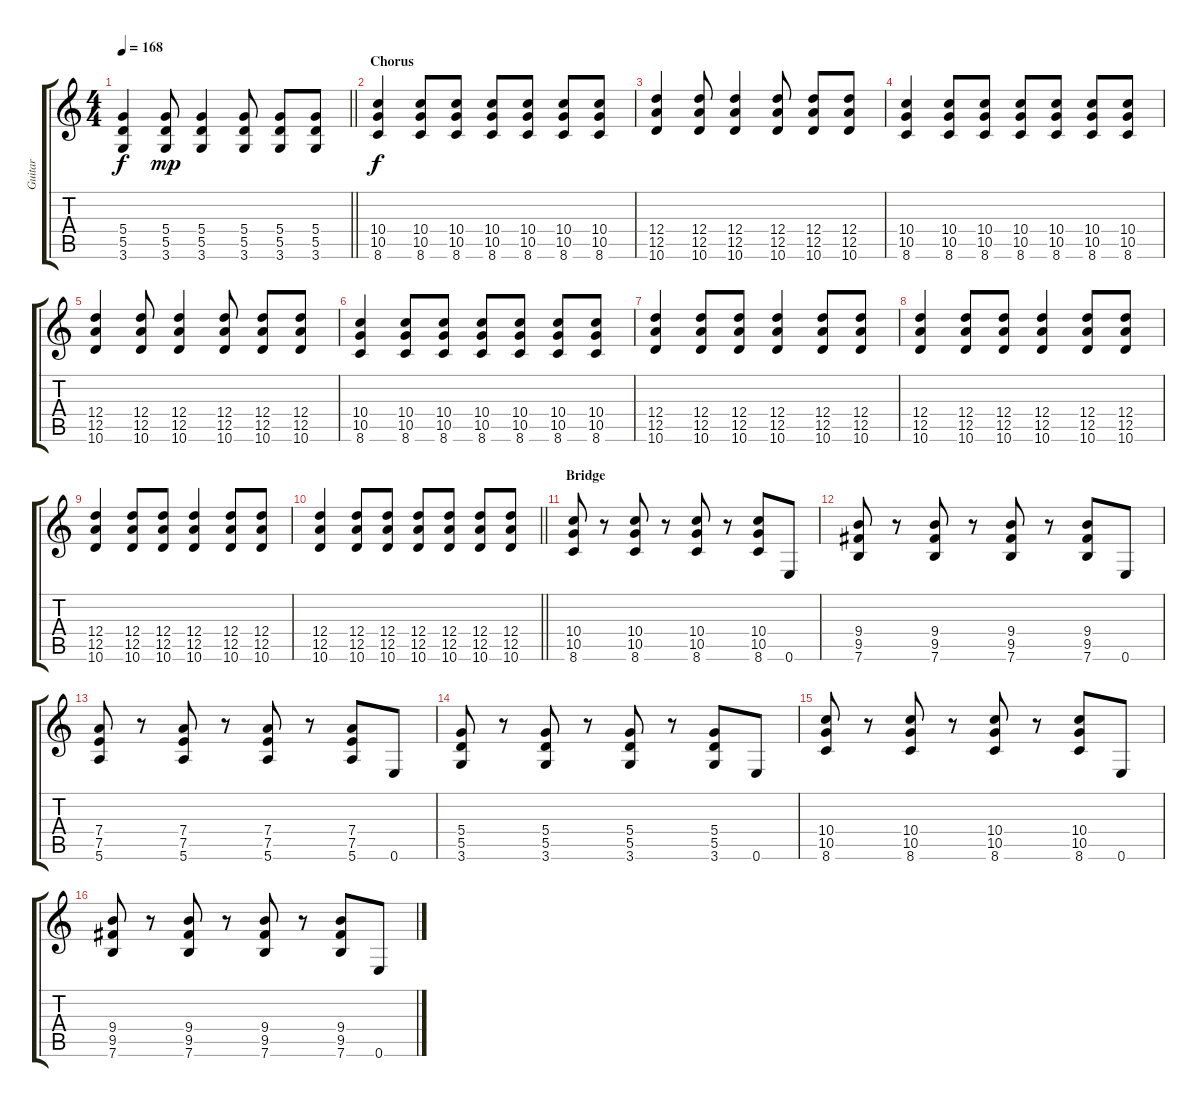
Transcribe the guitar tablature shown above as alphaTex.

\track ("Guitar" "Guitar") {instrument overdrivenguitar}
\staff {score tabs}
\tuning (E4 B3 G3 D3 A2 E2) {hide}
\ts (4 4)
\tempo 168
\clef g2
\barLineRight lightlight
\ks c
(5.4 5.5 3.6).4{dy f} (5.4 5.5 3.6).8{dy mp} (5.4 5.5 3.6).4 (5.4 5.5 3.6).8 (5.4 5.5 3.6).8 (5.4 5.5 3.6).8 |
\section ("" "Chorus")
(10.4 10.5 8.6).4{dy f} (10.4 10.5 8.6).8 (10.4 10.5 8.6).8 (10.4 10.5 8.6).8 (10.4 10.5 8.6).8 (10.4 10.5 8.6).8 (10.4 10.5 8.6).8 |
(12.4 12.5 10.6).4 (12.4 12.5 10.6).8 (12.4 12.5 10.6).4 (12.4 12.5 10.6).8 (12.4 12.5 10.6).8 (12.4 12.5 10.6).8 |
(10.4 10.5 8.6).4 (10.4 10.5 8.6).8 (10.4 10.5 8.6).8 (10.4 10.5 8.6).8 (10.4 10.5 8.6).8 (10.4 10.5 8.6).8 (10.4 10.5 8.6).8 |
(12.4 12.5 10.6).4 (12.4 12.5 10.6).8 (12.4 12.5 10.6).4 (12.4 12.5 10.6).8 (12.4 12.5 10.6).8 (12.4 12.5 10.6).8 |
(10.4 10.5 8.6).4 (10.4 10.5 8.6).8 (10.4 10.5 8.6).8 (10.4 10.5 8.6).8 (10.4 10.5 8.6).8 (10.4 10.5 8.6).8 (10.4 10.5 8.6).8 |
(12.4 12.5 10.6).4 (12.4 12.5 10.6).8 (12.4 12.5 10.6).8 (12.4 12.5 10.6).4 (12.4 12.5 10.6).8 (12.4 12.5 10.6).8 |
(12.4 12.5 10.6).4 (12.4 12.5 10.6).8 (12.4 12.5 10.6).8 (12.4 12.5 10.6).4 (12.4 12.5 10.6).8 (12.4 12.5 10.6).8 |
(12.4 12.5 10.6).4 (12.4 12.5 10.6).8 (12.4 12.5 10.6).8 (12.4 12.5 10.6).4 (12.4 12.5 10.6).8 (12.4 12.5 10.6).8 |
\barLineRight lightlight
(12.4 12.5 10.6).4 (12.4 12.5 10.6).8 (12.4 12.5 10.6).8 (12.4 12.5 10.6).8 (12.4 12.5 10.6).8 (12.4 12.5 10.6).8 (12.4 12.5 10.6).8 |
\section ("" "Bridge")
(10.4 10.5 8.6).8 r.8 (10.4 10.5 8.6).8 r.8 (10.4 10.5 8.6).8 r.8 (10.4 10.5 8.6).8 0.6.8 |
(9.4 9.5 7.6).8 r.8 (9.4 9.5 7.6).8 r.8 (9.4 9.5 7.6).8 r.8 (9.4 9.5 7.6).8 0.6.8 |
(7.4 7.5 5.6).8 r.8 (7.4 7.5 5.6).8 r.8 (7.4 7.5 5.6).8 r.8 (7.4 7.5 5.6).8 0.6.8 |
(5.4 5.5 3.6).8 r.8 (5.4 5.5 3.6).8 r.8 (5.4 5.5 3.6).8 r.8 (5.4 5.5 3.6).8 0.6.8 |
(10.4 10.5 8.6).8 r.8 (10.4 10.5 8.6).8 r.8 (10.4 10.5 8.6).8 r.8 (10.4 10.5 8.6).8 0.6.8 |
(9.4 9.5 7.6).8 r.8 (9.4 9.5 7.6).8 r.8 (9.4 9.5 7.6).8 r.8 (9.4 9.5 7.6).8 0.6.8
